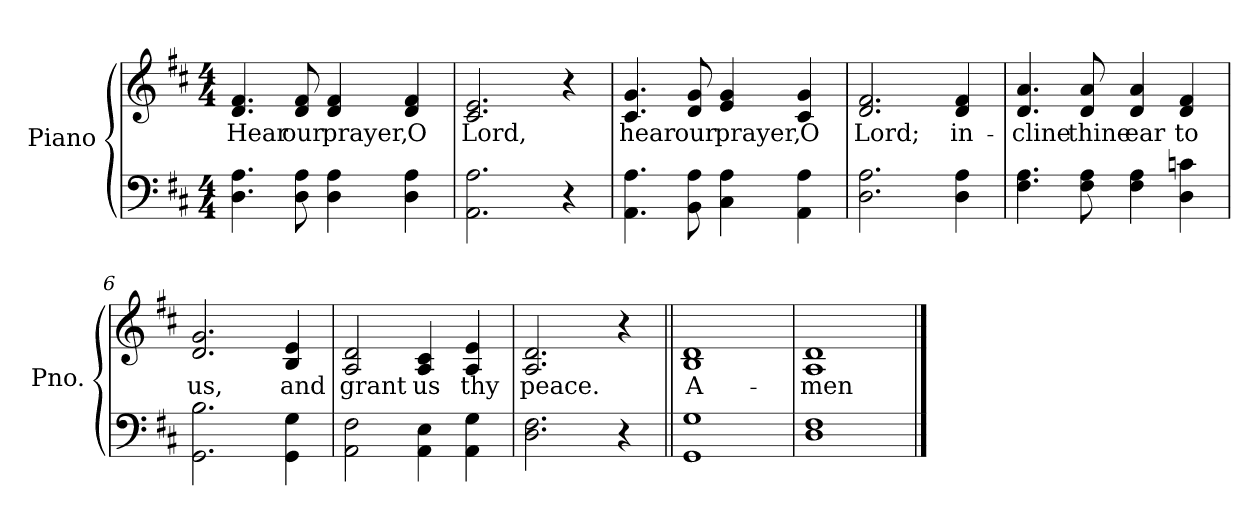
**kern	**kern	**text
*part2	*part1	*part1
*staff2	*staff1	*staff1
*I"Piano	*I"Piano	*
*I'Pno.	*I'Pno.	*
!!LO:PB:g=z
*clefF4	*clefG2	*
*k[f#c#]	*k[f#c#]	*
*D:	*D:	*
*M4/4	*M4/4	*
=1	=1	=1
!	!	!LO:LY:b:color=#000000
4.Di\ 4.Ai	4.di/ 4.f#i	Hear
!	!	!LO:LY:b:color=#000000
8Di\ 8Ai	8di/ 8f#i	our
!	!	!LO:LY:b:color=#000000
4Di\ 4Ai	4di/ 4f#i	prayer,
!	!	!LO:LY:b:color=#000000
4Di\ 4Ai	4di/ 4f#i	O
=2	=2	=2
!	!	!LO:LY:b:color=#000000
2.AAi\ 2.Ai	2.c#i/ 2.ei	Lord,
4r	4r	.
=3	=3	=3
!	!	!LO:LY:b:color=#000000
4.AAi\ 4.Ai	4.c#i/ 4.gi	hear
!	!	!LO:LY:b:color=#000000
8BBi\ 8Ai	8di/ 8gi	our
!	!	!LO:LY:b:color=#000000
4C#i\ 4Ai	4ei/ 4gi	prayer,
!	!	!LO:LY:b:color=#000000
4AAi\ 4Ai	4c#i/ 4gi	O
=4	=4	=4
!	!	!LO:LY:b:color=#000000
2.Di\ 2.Ai	2.di/ 2.f#i	Lord;
!	!	!LO:LY:b:color=#000000
4Di\ 4Ai	4di/ 4f#i	in-
!!LO:LB:g=z
=5	=5	=5
!	!	!LO:LY:b:color=#000000
4.F#i\ 4.Ai	4.di/ 4.ai	-cline
!	!	!LO:LY:b:color=#000000
8F#i\ 8Ai	8di/ 8ai	thine
!	!	!LO:LY:b:color=#000000
4F#i\ 4Ai	4di/ 4ai	ear
!	!	!LO:LY:b:color=#000000
4Di\ 4cni	4di/ 4f#i	to
=6	=6	=6
!	!	!LO:LY:b:color=#000000
2.GGi\ 2.Bi	2.di/ 2.gi	us,
!	!	!LO:LY:b:color=#000000
4GGi\ 4Gi	4Bi/ 4ei	and
=7	=7	=7
!	!	!LO:LY:b:color=#000000
2AAi\ 2F#i	2Ai/ 2di	grant
!	!	!LO:LY:b:color=#000000
4AAi\ 4Ei	4Ai/ 4c#i	us
!	!	!LO:LY:b:color=#000000
4AAi\ 4Gi	4Ai/ 4ei	thy
=8	=8	=8
!	!	!LO:LY:b:color=#000000
2.Di\ 2.F#i	2.Ai/ 2.di	peace.
4r	4r	.
=9||	=9||	=9||
!	!	!LO:LY:b:color=#000000
1GGi 1Gi	1Bi 1di	A-
=10	=10	=10
!	!	!LO:LY:b:color=#000000
1Di 1F#i	1Ai 1di	-men
==	==	==
*-	*-	*-
